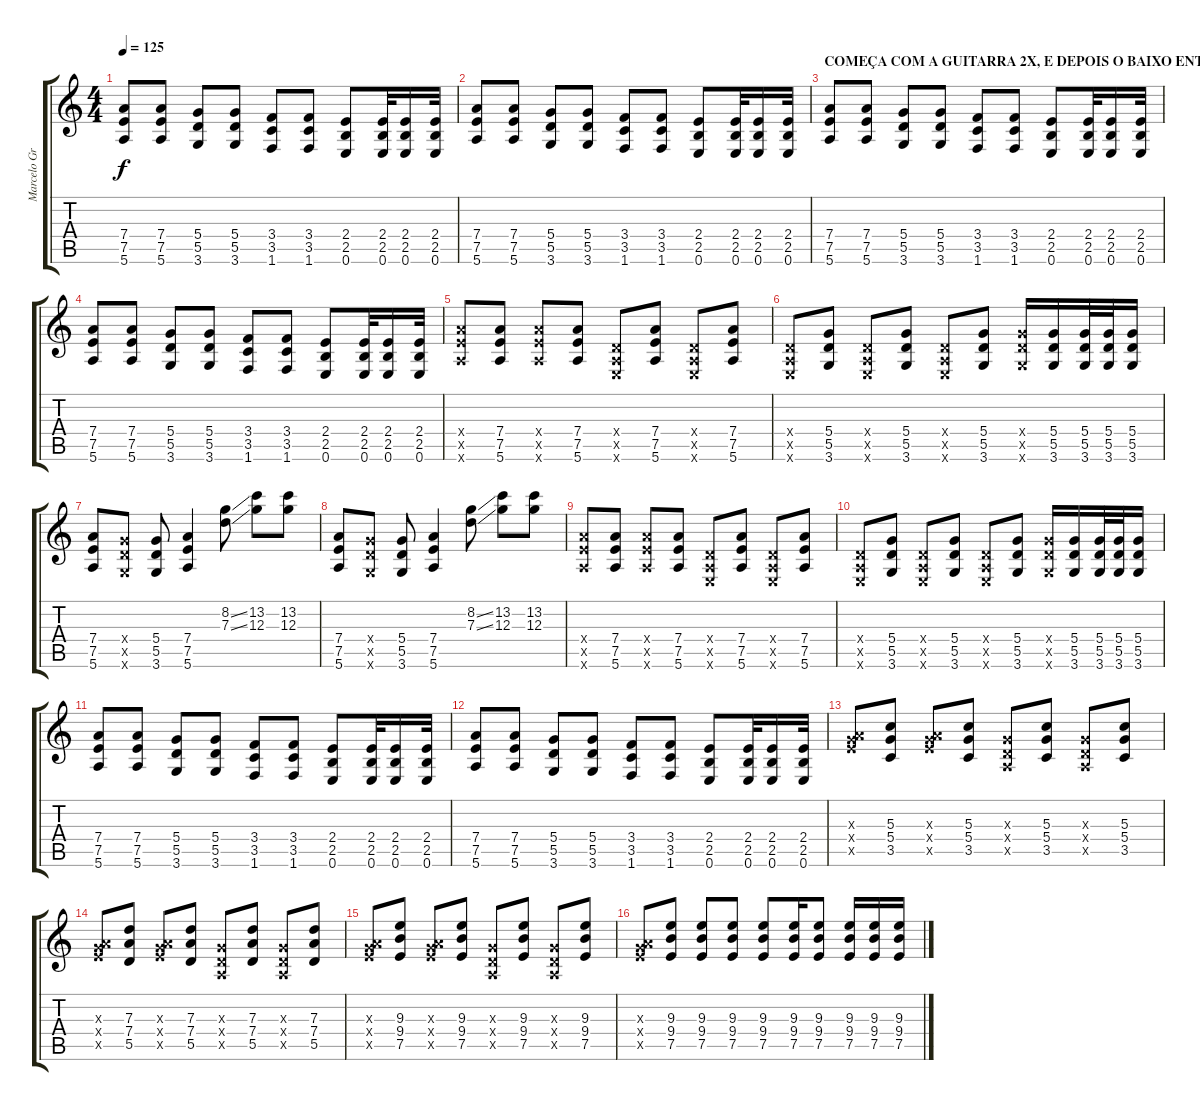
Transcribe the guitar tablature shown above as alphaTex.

\track ("Marcelo Gross (Base)" "Marcelo Gr") {instrument overdrivenguitar}
\staff {score tabs}
\tuning (E4 B3 G3 D3 A2 E2) {hide}
\ts (4 4)
\tempo 125
\clef g2
\ks c
(7.4 7.5 5.6).8{dy f instrument overdrivenguitar} (7.4 7.5 5.6).8 (5.4 5.5 3.6).8 (5.4 5.5 3.6).8 (3.4 3.5 1.6).8 (3.4 3.5 1.6).8 (2.4 2.5 0.6).8 (2.4 2.5 0.6).32 (2.4 2.5 0.6).16 (2.4 2.5 0.6).32 |
(7.4 7.5 5.6).8 (7.4 7.5 5.6).8 (5.4 5.5 3.6).8 (5.4 5.5 3.6).8 (3.4 3.5 1.6).8 (3.4 3.5 1.6).8 (2.4 2.5 0.6).8 (2.4 2.5 0.6).32 (2.4 2.5 0.6).16 (2.4 2.5 0.6).32 |
\section ("" "COMEÇA COM A GUITARRA 2X, E DEPOIS O BAIXO ENTRA:")
(7.4 7.5 5.6).8 (7.4 7.5 5.6).8 (5.4 5.5 3.6).8 (5.4 5.5 3.6).8 (3.4 3.5 1.6).8 (3.4 3.5 1.6).8 (2.4 2.5 0.6).8 (2.4 2.5 0.6).32 (2.4 2.5 0.6).16 (2.4 2.5 0.6).32 |
(7.4 7.5 5.6).8 (7.4 7.5 5.6).8 (5.4 5.5 3.6).8 (5.4 5.5 3.6).8 (3.4 3.5 1.6).8 (3.4 3.5 1.6).8 (2.4 2.5 0.6).8 (2.4 2.5 0.6).32 (2.4 2.5 0.6).16 (2.4 2.5 0.6).32 |
(7.4{x} 7.5{x} 5.6{x}).8 (7.4 7.5 5.6).8 (7.4{x} 7.5{x} 5.6{x}).8 (7.4 7.5 5.6).8 (0.4{x} 0.5{x} 0.6{x}).8 (7.4 7.5 5.6).8 (0.4{x} 0.5{x} 0.6{x}).8 (7.4 7.5 5.6).8 |
(0.4{x} 0.5{x} 0.6{x}).8 (5.4 5.5 3.6).8 (0.4{x} 0.5{x} 0.6{x}).8 (5.4 5.5 3.6).8 (0.4{x} 0.5{x} 0.6{x}).8 (5.4 5.5 3.6).8 (5.4{x} 5.5{x} 3.6{x}).16 (5.4 5.5 3.6).16 (5.4 5.5 3.6).32 (5.4 5.5 3.6).32 (5.4 5.5 3.6).16 |
(7.4 7.5 5.6).8 (5.4{x} 5.5{x} 3.6{x}).8 (5.4 5.5 3.6).8 (7.4 7.5 5.6).4 (8.2{ss} 7.3{ss}).8 (13.2 12.3).8 (13.2 12.3).8 |
(7.4 7.5 5.6).8 (5.4{x} 5.5{x} 3.6{x}).8 (5.4 5.5 3.6).8 (7.4 7.5 5.6).4 (8.2{ss} 7.3{ss}).8 (13.2 12.3).8 (13.2 12.3).8 |
(7.4{x} 7.5{x} 5.6{x}).8 (7.4 7.5 5.6).8 (7.4{x} 7.5{x} 5.6{x}).8 (7.4 7.5 5.6).8 (0.4{x} 0.5{x} 0.6{x}).8 (7.4 7.5 5.6).8 (0.4{x} 0.5{x} 0.6{x}).8 (7.4 7.5 5.6).8 |
(0.4{x} 0.5{x} 0.6{x}).8 (5.4 5.5 3.6).8 (0.4{x} 0.5{x} 0.6{x}).8 (5.4 5.5 3.6).8 (0.4{x} 0.5{x} 0.6{x}).8 (5.4 5.5 3.6).8 (5.4{x} 5.5{x} 3.6{x}).16 (5.4 5.5 3.6).16 (5.4 5.5 3.6).32 (5.4 5.5 3.6).32 (5.4 5.5 3.6).16 |
(7.4 7.5 5.6).8 (7.4 7.5 5.6).8 (5.4 5.5 3.6).8 (5.4 5.5 3.6).8 (3.4 3.5 1.6).8 (3.4 3.5 1.6).8 (2.4 2.5 0.6).8 (2.4 2.5 0.6).32 (2.4 2.5 0.6).16 (2.4 2.5 0.6).32 |
(7.4 7.5 5.6).8 (7.4 7.5 5.6).8 (5.4 5.5 3.6).8 (5.4 5.5 3.6).8 (3.4 3.5 1.6).8 (3.4 3.5 1.6).8 (2.4 2.5 0.6).8 (2.4 2.5 0.6).32 (2.4 2.5 0.6).16 (2.4 2.5 0.6).32 |
(0.3{x} 7.4{x} 7.5{x}).8 (5.3 5.4 3.5).8 (0.3{x} 7.4{x} 7.5{x}).8 (5.3 5.4 3.5).8 (0.3{x} 0.4{x} 0.5{x}).8 (5.3 5.4 3.5).8 (0.3{x} 0.4{x} 0.5{x}).8 (5.3 5.4 3.5).8 |
(0.3{x} 7.4{x} 7.5{x}).8 (7.3 7.4 5.5).8 (0.3{x} 7.4{x} 7.5{x}).8 (7.3 7.4 5.5).8 (0.3{x} 0.4{x} 0.5{x}).8 (7.3 7.4 5.5).8 (0.3{x} 0.4{x} 0.5{x}).8 (7.3 7.4 5.5).8 |
(0.3{x} 7.4{x} 7.5{x}).8 (9.3 9.4 7.5).8 (0.3{x} 7.4{x} 7.5{x}).8 (9.3 9.4 7.5).8 (0.3{x} 0.4{x} 0.5{x}).8 (9.3 9.4 7.5).8 (0.3{x} 0.4{x} 0.5{x}).8 (9.3 9.4 7.5).8 |
(0.3{x} 7.4{x} 7.5{x}).8 (9.3 9.4 7.5).8 (9.3 9.4 7.5).8 (9.3 9.4 7.5).8 (9.3 9.4 7.5).8 (9.3 9.4 7.5).16 (9.3 9.4 7.5).8 (9.3 9.4 7.5).16 (9.3 9.4 7.5).16 (9.3 9.4 7.5).16
